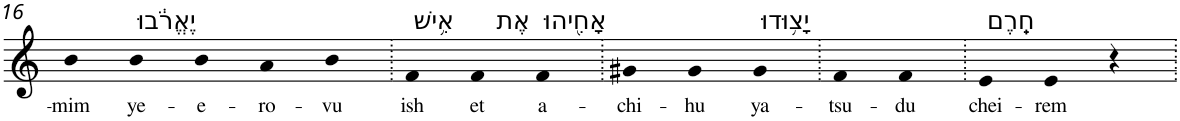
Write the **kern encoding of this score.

**kern	**text
*part1	*part1
*staff1	*staff1
*I"Piano	*
*I'Pno	*
!!LO:PB:g=z
*clefG2	*
*k[]	*
=16	=16
!	!LO:LY:b
4b	-mim
!LO:TX:a:t=יֶאֱרֹ֔בוּ	!
!	!LO:LY:b
4b	ye-
!	!LO:LY:b
4b	-e-
!	!LO:LY:b
4a	-ro-
!	!LO:LY:b
4b	-vu
=17.	=17.
!LO:TX:a:t=אִ֥ישׁ	!
!	!LO:LY:b
4f	ish
!LO:TX:a:t=אֶת	!
!	!LO:LY:b
4f	et
!LO:TX:a:t=אָחִ֖יהוּ	!
!	!LO:LY:b
4f	a-
=18.	=18.
!	!LO:LY:b
4g#X	-chi-
!	!LO:LY:b
4g#	-hu
!LO:TX:a:t=יָצ֥וּדוּ	!
!	!LO:LY:b
4g#	ya-
=19.	=19.
!	!LO:LY:b
4f	-tsu-
!	!LO:LY:b
4f	-du
=20.	=20.
!LO:TX:a:t=חֵֽרֶם	!
!	!LO:LY:b
4e	chei-
!	!LO:LY:b
4e	-rem
4r	.
=.	=.
*-	*-
